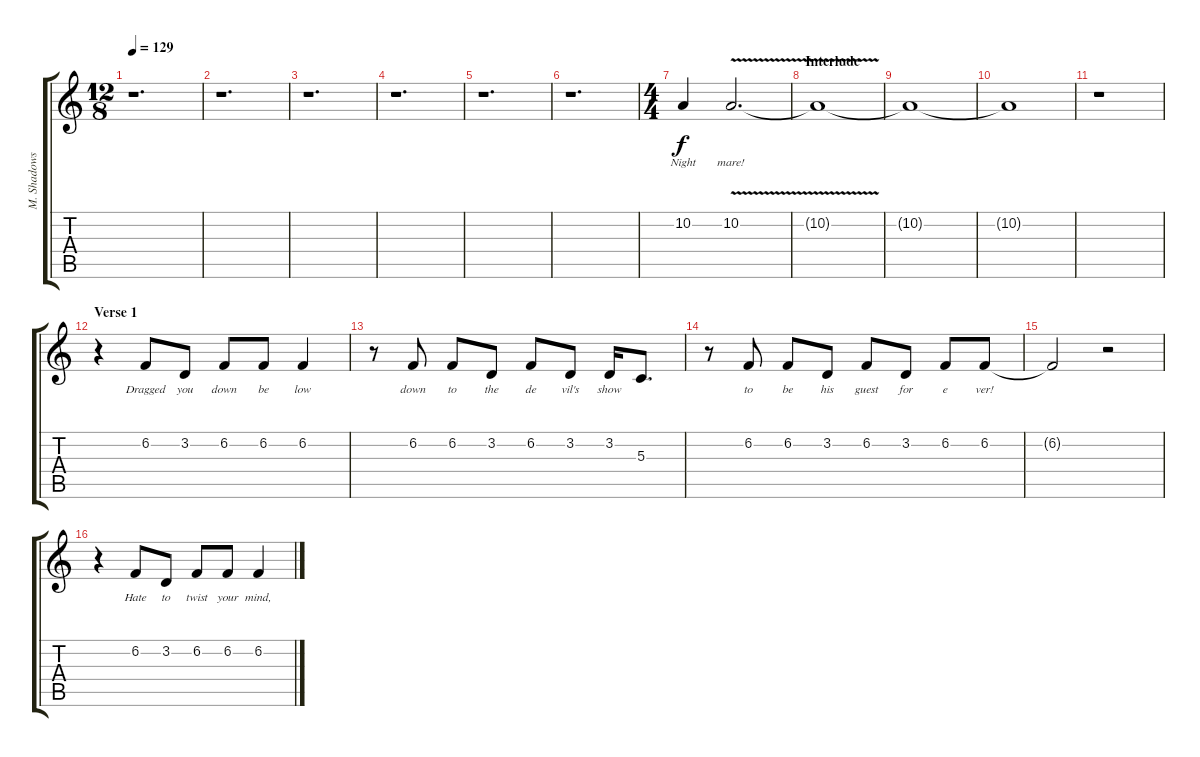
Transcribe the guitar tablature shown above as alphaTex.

\track ("M. Shadows (Vocals)" "M. Shadows") {instrument clarinet}
\staff {score tabs}
\tuning (E4 B3 G3 D3 A2 D2) {hide}
\ts (12 8)
\tempo 129
\clef g2
\ks c
r.1{d dy f} |
r.1{d} |
r.1{d} |
r.1{d} |
r.1{d} |
r.1{d} |
\ts (4 4)
10.2.4{lyrics (0 "Night") lyrics (1 "") lyrics (2 "") lyrics (3 "") lyrics (4 "")} 10.2{v}.2{d lyrics (0 "mare!") lyrics (1 "") lyrics (2 "") lyrics (3 "") lyrics (4 "")} |
\section ("" "Interlude")
10.2{t}.1{lyrics (0 "") lyrics (1 "") lyrics (2 "") lyrics (3 "") lyrics (4 "")} |
10.2{t}.1{lyrics (0 "") lyrics (1 "") lyrics (2 "") lyrics (3 "") lyrics (4 "")} |
10.2{t}.1{lyrics (0 "") lyrics (1 "") lyrics (2 "") lyrics (3 "") lyrics (4 "")} |
r.1 |
\section ("" "Verse 1")
r.4 6.2.8{lyrics (0 "Dragged") lyrics (1 "") lyrics (2 "") lyrics (3 "") lyrics (4 "")} 3.2.8{lyrics (0 "you") lyrics (1 "") lyrics (2 "") lyrics (3 "") lyrics (4 "")} 6.2.8{lyrics (0 "down") lyrics (1 "") lyrics (2 "") lyrics (3 "") lyrics (4 "")} 6.2.8{lyrics (0 "be") lyrics (1 "") lyrics (2 "") lyrics (3 "") lyrics (4 "")} 6.2.4{lyrics (0 "low") lyrics (1 "") lyrics (2 "") lyrics (3 "") lyrics (4 "")} |
r.8 6.2.8{lyrics (0 "down") lyrics (1 "") lyrics (2 "") lyrics (3 "") lyrics (4 "")} 6.2.8{lyrics (0 "to") lyrics (1 "") lyrics (2 "") lyrics (3 "") lyrics (4 "")} 3.2.8{lyrics (0 "the") lyrics (1 "") lyrics (2 "") lyrics (3 "") lyrics (4 "")} 6.2.8{lyrics (0 "de") lyrics (1 "") lyrics (2 "") lyrics (3 "") lyrics (4 "")} 3.2.8{lyrics (0 "vil's") lyrics (1 "") lyrics (2 "") lyrics (3 "") lyrics (4 "")} 3.2.16{lyrics (0 "show") lyrics (1 "") lyrics (2 "") lyrics (3 "") lyrics (4 "")} 5.3.8{d lyrics (0 "") lyrics (1 "") lyrics (2 "") lyrics (3 "") lyrics (4 "")} |
r.8 6.2.8{lyrics (0 "to") lyrics (1 "") lyrics (2 "") lyrics (3 "") lyrics (4 "")} 6.2.8{lyrics (0 "be") lyrics (1 "") lyrics (2 "") lyrics (3 "") lyrics (4 "")} 3.2.8{lyrics (0 "his") lyrics (1 "") lyrics (2 "") lyrics (3 "") lyrics (4 "")} 6.2.8{lyrics (0 "guest") lyrics (1 "") lyrics (2 "") lyrics (3 "") lyrics (4 "")} 3.2.8{lyrics (0 "for") lyrics (1 "") lyrics (2 "") lyrics (3 "") lyrics (4 "")} 6.2.8{lyrics (0 "e") lyrics (1 "") lyrics (2 "") lyrics (3 "") lyrics (4 "")} 6.2.8{lyrics (0 "ver!") lyrics (1 "") lyrics (2 "") lyrics (3 "") lyrics (4 "")} |
6.2{t}.2{lyrics (0 "") lyrics (1 "") lyrics (2 "") lyrics (3 "") lyrics (4 "")} r.2 |
r.4 6.2.8{lyrics (0 "Hate") lyrics (1 "") lyrics (2 "") lyrics (3 "") lyrics (4 "")} 3.2.8{lyrics (0 "to") lyrics (1 "") lyrics (2 "") lyrics (3 "") lyrics (4 "")} 6.2.8{lyrics (0 "twist") lyrics (1 "") lyrics (2 "") lyrics (3 "") lyrics (4 "")} 6.2.8{lyrics (0 "your") lyrics (1 "") lyrics (2 "") lyrics (3 "") lyrics (4 "")} 6.2.4{lyrics (0 "mind,") lyrics (1 "") lyrics (2 "") lyrics (3 "") lyrics (4 "")}
